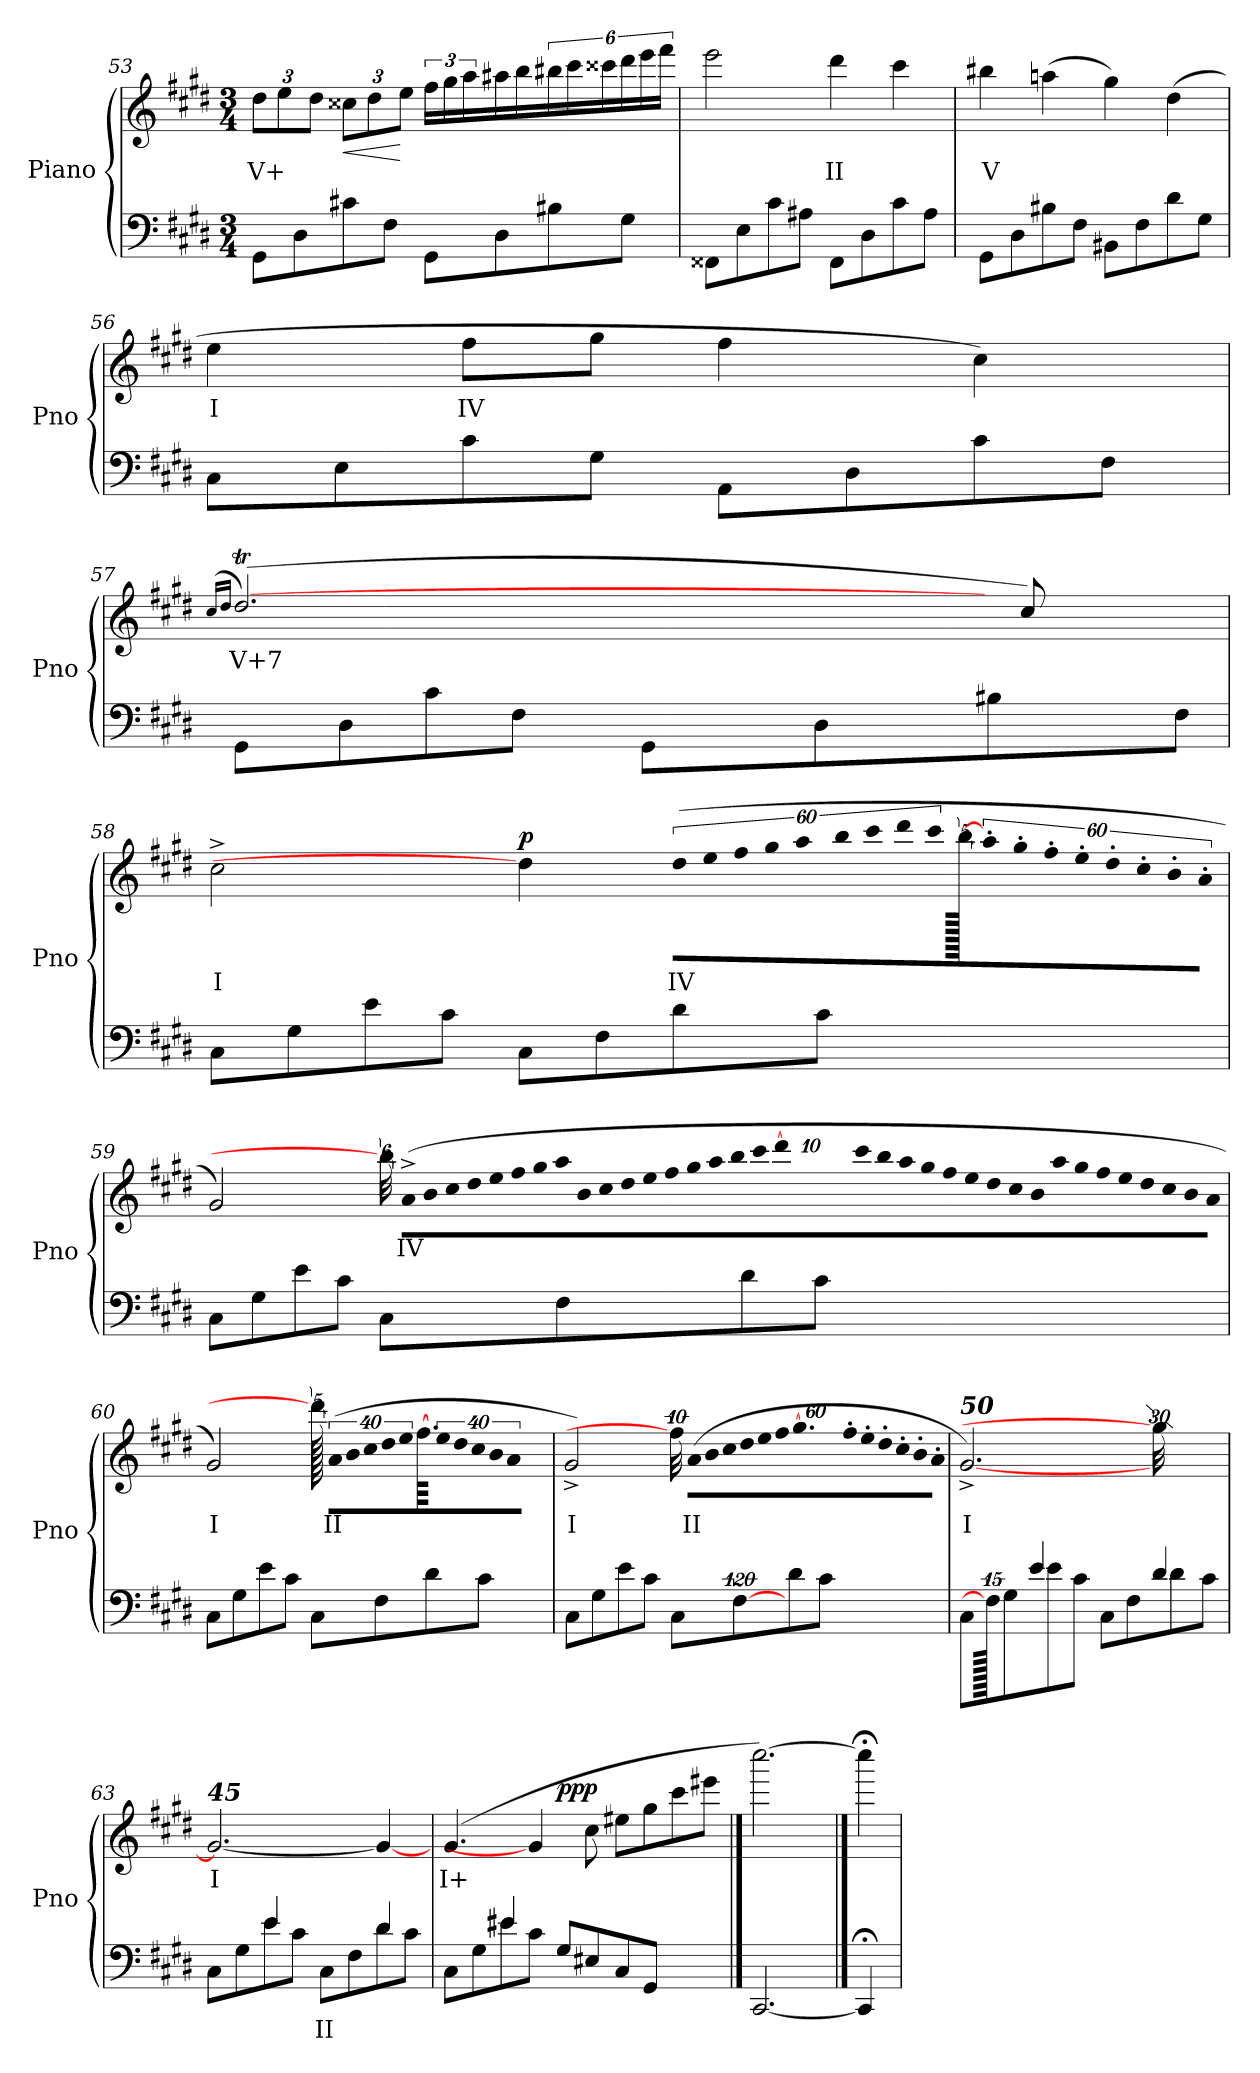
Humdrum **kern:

**kern	**text	**kern	**text	**dynam
*part1	*part1	*part1	*part1	*part1
*staff2	*staff2	*staff1	*staff1	*staff1/2
*I"Piano	*	*	*	*
*I'Pno	*	*	*	*
!!LO:LB:g=z
*clefF4	*	*clefG2	*	*
*k[f#c#g#d#]	*	*k[f#c#g#d#]	*	*
*M3/4	*	*M3/4	*	*
=53	=53	=53	=53	=53
!	!	!	!LO:LY:b	!
8GG#\L	.	12dd#\L	V+	.
.	.	12ee\	.	.
8D#\	.	.	.	.
.	.	12dd#\J	.	.
!	!	!	!	!LO:HP:b
8c#X\	.	12cc##X\L	.	<
.	.	12dd#\	.	.
8F#\J	.	.	.	.
.	.	12ee\J	.	[
8GG#\L	.	24ff#\LL	.	.
.	.	24gg#\	.	.
.	.	24aa\	.	.
8D#\	.	16aa#X\	.	.
.	.	16bb\	.	.
8B#X\	.	24bb#X\	.	.
.	.	24ccc#\	.	.
.	.	24ccc##X\	.	.
8G#\J	.	24ddd#\	.	.
.	.	24eee\	.	.
.	.	24fff#\JJ	.	.
=54	=54	=54	=54	=54
8FF##X\L	.	2eee\	.	.
8E\	.	.	.	.
8c#\	.	.	.	.
8A#X\J	.	.	.	.
!	!	!	!LO:LY:b	!
8FF##\L	.	4ddd#\	II	.
8D#\	.	.	.	.
8c#\	.	4ccc#\	.	.
8A#\J	.	.	.	.
=55	=55	=55	=55	=55
!	!	!	!LO:LY:b	!
8GG#\L	.	4bb#X\	V	.
8D#\	.	.	.	.
8B#X\	.	(>4aan\	.	.
8F#\J	.	.	.	.
8BB#X\L	.	4gg#\)	.	.
8F#\	.	.	.	.
8d#\	.	(>4dd#\	.	.
8G#\J	.	.	.	.
!!LO:LB:g=z
=56	=56	=56	=56	=56
!	!	!	!LO:LY:b	!
8C#\L	.	4ee\	I	.
8E\	.	.	.	.
!	!	!	!LO:LY:b	!
8c#\	.	8ff#\L	IV	.
8G#\J	.	8gg#\J	.	.
8AA\L	.	4ff#\	.	.
8D#\	.	.	.	.
8c#\	.	4cc#\)	.	.
8F#\J	.	.	.	.
!!LO:LB:g=z
=57	=57	=57	=57	=57
.	.	(<16qcc#/LL	.	.
.	.	16qdd#/JJ	.	.
!	!	!	!LO:LY:b	!
*	*	*^	*	*
*	*	*	*^	*	*
8GG#\L	.	(>[2.dd#t)	32cc#yy	64ryy	V+7	.
*	*	*	*v	*v	*	*
.	.	.	32dd#yy	.	.
.	.	.	32eeyy	.	.
.	.	.	32dd#yy	.	.
8D#\	.	.	32eeyy	.	.
.	.	.	32dd#yy	.	.
.	.	.	32eeyy	.	.
.	.	.	32dd#yy	.	.
8c#\	.	.	32eeyy	.	.
.	.	.	32dd#yy	.	.
.	.	.	32eeyy	.	.
.	.	.	32dd#yy	.	.
8F#\J	.	.	32eeyy	.	.
.	.	.	32dd#yy	.	.
.	.	.	64eeyy	.	.
.	.	.	64dd#yy	.	.
.	.	.	64eeyy	.	.
.	.	.	64dd#yy	.	.
8GG#\L	.	.	64eeyy	.	.
.	.	.	64dd#yy	.	.
.	.	.	64eeyy	.	.
.	.	.	64dd#yy	.	.
.	.	.	64eeyy	.	.
.	.	.	64dd#yy	.	.
.	.	.	64eeyy	.	.
.	.	.	64dd#yy	.	.
8D#\	.	.	64eeyy	.	.
.	.	.	64dd#yy	.	.
.	.	.	64eeyy	.	.
.	.	.	64dd#yy	.	.
.	.	.	64eeyy	.	.
.	.	.	64dd#yy	.	.
.	.	.	64eeyy	.	.
.	.	.	64dd#yy	.	.
8B#X\	.	16..ryy	64eeyy	.	.
*	*	*	*^	*	*
.	.	.	64dd#yy	8cc#/)	.	.
.	.	.	64eeyy	.	.	.
.	.	.	64dd#yy	.	.	.
.	.	.	64eeyy	.	.	.
.	.	.	64dd#yy	.	.	.
.	.	.	64eeyy	.	.	.
.	.	8ryy	64dd#yy	.	.	.
8F#\J	.	.	16..ryy	.	.	.
.	.	.	.	16..ryy	.	.
.	.	64ryy	64ryy	.	.	.
*	*	*	*v	*v	*	*
!!LO:PB:g=z
=58	=58	=58	=58	=58	=58
!	!	!	!	!LO:LY:b	!
*	*	*v	*v	*	*
8C#\L	.	2cc#^\	I	.
8G#\	.	.	.	.
8e\	.	.	.	.
8c#\J	.	.	.	.
!	!	!	!	!LO:DY:b
8C#\L	.	4dd#]	.	p
8F#\	.	.	.	.
!	!	!LO:N:vis=16	!LO:LY:b	!
8d#\	.	(>1920%53dd#\LL	IV	.
!	!	!LO:N:vis=16	!	!
.	.	1920%53ee\	.	.
!	!	!LO:N:vis=16	!	!
.	.	1920%53ff#\	.	.
!	!	!LO:N:vis=16	!	!
.	.	1920%53gg#\	.	.
!	!	!LO:N:vis=16	!	!
.	.	1920%53aa\	.	.
8c#\J	.	.	.	.
!	!	!LO:N:vis=16	!	!
.	.	1920%53bb\	.	.
!	!	!LO:N:vis=16	!	!
.	.	1920%53ccc#\	.	.
!	!	!LO:N:vis=16	!	!
.	.	1920%53ddd#\	.	.
!	!	!LO:N:vis=16	!	!
.	.	1920%53ccc#\	.	.
.	.	[640bb\	.	.
!	!	!LO:N:vis=16	!	!
240%53ryy	.	1920%53aa'\	.	.
!	!	!LO:N:vis=16	!	!
.	.	1920%53gg#'\	.	.
!	!	!LO:N:vis=16	!	!
.	.	1920%53ff#'\	.	.
!	!	!LO:N:vis=16	!	!
.	.	1920%53ee'\	.	.
!	!	!LO:N:vis=16	!	!
.	.	1920%53dd#'\	.	.
!	!	!LO:N:vis=16	!	!
.	.	1920%53cc#'\	.	.
!	!	!LO:N:vis=16	!	!
.	.	1920%53b'\	.	.
!	!	!LO:N:vis=16	!	!
.	.	1920%53a'\JJ	.	.
!!LO:LB:g=z
=59	=59	=59	=59	=59
8C#\L	.	2g#/)	.	.
8G#\	.	.	.	.
8e\	.	.	.	.
8c#\J	.	.	.	.
8C#\L	.	192%5bb\]	.	.
!	!	!LO:N:vis=16	!LO:LY:b	!
.	.	(>640%9a^\LL	IV	.
!	!	!LO:N:vis=16	!	!
.	.	640%9b\	.	.
!	!	!LO:N:vis=16	!	!
.	.	640%9cc#\	.	.
!	!	!LO:N:vis=16	!	!
.	.	640%9dd#\	.	.
!	!	!LO:N:vis=16	!	!
.	.	640%9ee\	.	.
!	!	!LO:N:vis=16	!	!
.	.	640%9ff#\	.	.
!	!	!LO:N:vis=16	!	!
.	.	640%9gg#\	.	.
!	!	!LO:N:vis=16	!	!
.	.	640%9aa\	.	.
8F#\	.	.	.	.
!	!	!LO:N:vis=16	!	!
.	.	640%9b\	.	.
!	!	!LO:N:vis=16	!	!
.	.	640%9cc#\	.	.
!	!	!LO:N:vis=16	!	!
.	.	640%9dd#\	.	.
!	!	!LO:N:vis=16	!	!
.	.	640%9ee\	.	.
!	!	!LO:N:vis=16	!	!
.	.	640%9ff#\	.	.
!	!	!LO:N:vis=16	!	!
.	.	640%9gg#\	.	.
!	!	!LO:N:vis=16	!	!
.	.	640%9aa\	.	.
!	!	!LO:N:vis=16	!	!
.	.	640%9bb\	.	.
8d#\	.	.	.	.
!	!	!LO:N:vis=16	!	!
.	.	640%9ccc#\	.	.
.	.	[640%7ddd#\	.	.
!	!	!LO:N:vis=16	!	!
.	.	640%9ccc#\	.	.
!	!	!LO:N:vis=16	!	!
.	.	640%9bb\	.	.
!	!	!LO:N:vis=16	!	!
.	.	640%9aa\	.	.
!	!	!LO:N:vis=16	!	!
.	.	640%9gg#\	.	.
!	!	!LO:N:vis=16	!	!
.	.	640%9ff#\	.	.
!	!	!LO:N:vis=16	!	!
.	.	640%9ee\	.	.
!	!	!LO:N:vis=16	!	!
.	.	640%9dd#\	.	.
!	!	!LO:N:vis=16	!	!
.	.	640%9cc#\	.	.
8c#\J	.	.	.	.
!	!	!LO:N:vis=16	!	!
.	.	640%9b\	.	.
!	!	!LO:N:vis=16	!	!
.	.	640%9aa\	.	.
!	!	!LO:N:vis=16	!	!
.	.	640%9gg#\	.	.
!	!	!LO:N:vis=16	!	!
.	.	640%9ff#\	.	.
!	!	!LO:N:vis=16	!	!
.	.	640%9ee\	.	.
!	!	!LO:N:vis=16	!	!
.	.	640%9dd#\	.	.
!	!	!LO:N:vis=16	!	!
.	.	640%9cc#\	.	.
!	!	!LO:N:vis=16	!	!
.	.	640%9b\	.	.
1920%29ryy	.	.	.	.
!	!	!LO:N:vis=16	!	!
.	.	640%9a\JJ	.	.
!!LO:LB:g=z
=60	=60	=60	=60	=60
!	!	!	!LO:LY:b	!
8C#\L	.	2g#/)	I	.
8G#\	.	.	.	.
8e\	.	.	.	.
8c#\J	.	.	.	.
8C#\L	.	320ddd#\]	.	.
!	!	!LO:N:vis=8	!LO:LY:b	!
.	.	(>640%29a\L	II	.
!	!	!LO:N:vis=8	!	!
.	.	640%29b\	.	.
!	!	!LO:N:vis=8	!	!
.	.	640%29cc#\	.	.
8F#\	.	.	.	.
!	!	!LO:N:vis=8	!	!
.	.	640%29dd#\	.	.
!	!	!LO:N:vis=8	!	!
.	.	640%29ee\	.	.
.	.	[64.ff#\	.	.
8d#\	.	.	.	.
.	.	80.ryy	.	.
!	!	!LO:N:vis=8	!	!
.	.	640%29ee\	.	.
!	!	!LO:N:vis=8	!	!
.	.	640%29dd#\	.	.
!	!	!LO:N:vis=8	!	!
.	.	640%29cc#\	.	.
8c#\J	.	.	.	.
!	!	!LO:N:vis=8	!	!
.	.	640%29b\	.	.
!	!	!LO:N:vis=8	!	!
.	.	640%29a\J	.	.
.	.	640ryy	.	.
=61	=61	=61	=61	=61
!	!	!	!LO:LY:b	!
960ryy	.	2g#^/)	I	.
8C#\L	.	.	.	.
8G#\	.	.	.	.
8e\	.	.	.	.
8c#\J	.	.	.	.
.	.	320%7ff#\]	.	.
8C#\L	.	.	.	.
!	!	!LO:N:vis=8	!LO:LY:b	!
.	.	(>960%37a\L	II	.
!	!	!LO:N:vis=8	!	!
.	.	960%37b\	.	.
!	!	!LO:N:vis=8	!	!
.	.	960%37cc#\	.	.
[960%119F#\	.	.	.	.
!	!	!LO:N:vis=8	!	!
.	.	960%37dd#\	.	.
!	!	!LO:N:vis=8	!	!
.	.	960%37ee\	.	.
!	!	!LO:N:vis=8	!	!
.	.	960%37ff#\	.	.
960ryy	.	.	.	.
8d#\	.	.	.	.
.	.	[80.gg#\	.	.
!	!	!LO:N:vis=8	!	!
.	.	960%37ff#'\	.	.
!	!	!LO:N:vis=8	!	!
.	.	960%37ee'\	.	.
!	!	!LO:N:vis=8	!	!
.	.	960%37dd#'\	.	.
8c#\J	.	.	.	.
!	!	!LO:N:vis=8	!	!
.	.	960%37cc#'\	.	.
!	!	!LO:N:vis=8	!	!
.	.	960%37b'\	.	.
!	!	!LO:N:vis=8	!	!
.	.	960%37a'\J	.	.
480ryy	.	.	.	.
=62	=62	=62	=62	=62
*^	*	*	*	*
!	!	!	!LO:TX:a:Bi:t=50	!	!
!	!	!	!	!LO:LY:b	!
8C#\L	4ryy	.	[2.g#^)	I	.
960F#\]	.	.	.	.	.
8G#\	.	.	.	.	.
.	4e/	.	.	.	.
8e\	.	.	.	.	.
8c#\J	.	.	.	.	.
.	4ryy	.	.	.	.
8C#\L	.	.	.	.	.
8F#\	.	.	.	.	.
.	4d#/	.	960%19gg#\]	.	.
8d#\	.	.	.	.	.
.	.	.	160%37ryy	.	.
8c#\J	.	.	.	.	.
.	960ryy	.	.	.	.
!!LO:LB:g=z
=63	=63	=63	=63	=63	=63
!	!	!	!LO:TX:a:Bi:t=45	!	!
!	!	!	!	!LO:LY:b	!
8C#\L	4ryy	.	2.g#_	I	.
8G#\	.	.	.	.	.
8e\	4e/	.	.	.	.
8c#\J	.	.	.	.	.
!	!	!LO:LY:b	!	!	!
8C#\L	4ryy	II	.	.	.
8F#\	.	.	.	.	.
8d#\	4d#/	.	4g#_	.	.
8c#\J	.	.	.	.	.
=64	=64	=64	=64	=64	=64
!	!	!	!LO:TX:a:Bi:t=40	!	!
!	!	!	!	!LO:LY:b	!
*	*	*	*^	*	*
8C#\L	4ryy	.	(>4.g#/	2ryy	I+	.
8G#\	.	.	.	.	.	.
8e#X\	4e#X/	.	.	.	.	.
8c#\J	.	.	4g#]	.	.	.
!	!	!	!	!	!	!LO:DY:b
8G#/L	4ryy	.	.	2.ryy	.	ppp
8E#X/	.	.	8cc#\	.	.	.
8C#/	2ryy	.	8ee#X\L	.	.	.
8GG#/J	.	.	8gg#\	.	.	.
4ryy	.	.	8ccc#\	.	.	.
.	.	.	8eee#X\J	.	.	.
*v	*v	*	*	*	*	*
*	*	*v	*v	*	*
==65	==65	==65	==65	==65
[2.CC#	.	[2.cccc#)	.	.
==66	==66	==66	==66	==66
4CC#;]	.	4cccc#;<]	.	.
=	=	=	=	=
*-	*-	*-	*-	*-
